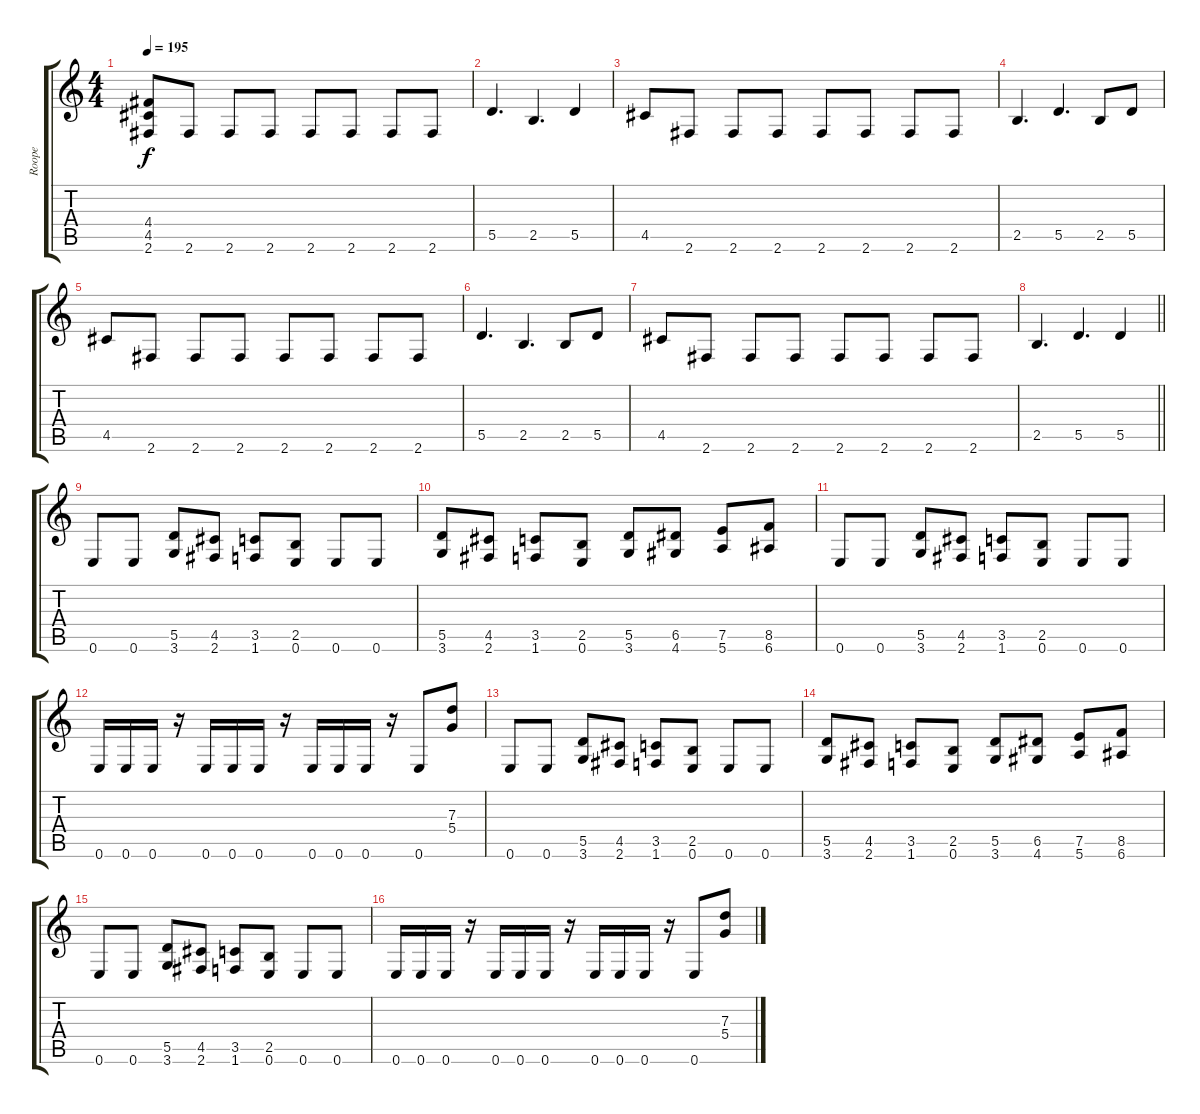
\track ("Roope" "Roope") {instrument distortionguitar}
\staff {score tabs}
\tuning (E4 B3 G3 D3 A2 E2) {hide}
\ts (4 4)
\tempo 195
\clef g2
\ks c
(4.4 4.5 2.6).8{dy f} 2.6.8 2.6.8 2.6.8 2.6.8 2.6.8 2.6.8 2.6.8 |
5.5.4{d} 2.5.4{d} 5.5.4 |
4.5.8 2.6.8 2.6.8 2.6.8 2.6.8 2.6.8 2.6.8 2.6.8 |
2.5.4{d} 5.5.4{d} 2.5.8 5.5.8 |
4.5.8 2.6.8 2.6.8 2.6.8 2.6.8 2.6.8 2.6.8 2.6.8 |
5.5.4{d} 2.5.4{d} 2.5.8 5.5.8 |
4.5.8 2.6.8 2.6.8 2.6.8 2.6.8 2.6.8 2.6.8 2.6.8 |
\barLineRight lightlight
2.5.4{d} 5.5.4{d} 5.5.4 |
0.6.8 0.6.8 (5.5 3.6).8 (4.5 2.6).8 (3.5 1.6).8 (2.5 0.6).8 0.6.8 0.6.8 |
(5.5 3.6).8 (4.5 2.6).8 (3.5 1.6).8 (2.5 0.6).8 (5.5 3.6).8 (6.5 4.6).8 (7.5 5.6).8 (8.5 6.6).8 |
0.6.8 0.6.8 (5.5 3.6).8 (4.5 2.6).8 (3.5 1.6).8 (2.5 0.6).8 0.6.8 0.6.8 |
0.6.16 0.6.16 0.6.16 r.16 0.6.16 0.6.16 0.6.16 r.16 0.6.16 0.6.16 0.6.16 r.16 0.6.8 (7.3 5.4).8 |
0.6.8 0.6.8 (5.5 3.6).8 (4.5 2.6).8 (3.5 1.6).8 (2.5 0.6).8 0.6.8 0.6.8 |
(5.5 3.6).8 (4.5 2.6).8 (3.5 1.6).8 (2.5 0.6).8 (5.5 3.6).8 (6.5 4.6).8 (7.5 5.6).8 (8.5 6.6).8 |
0.6.8 0.6.8 (5.5 3.6).8 (4.5 2.6).8 (3.5 1.6).8 (2.5 0.6).8 0.6.8 0.6.8 |
0.6.16 0.6.16 0.6.16 r.16 0.6.16 0.6.16 0.6.16 r.16 0.6.16 0.6.16 0.6.16 r.16 0.6.8 (7.3 5.4).8
